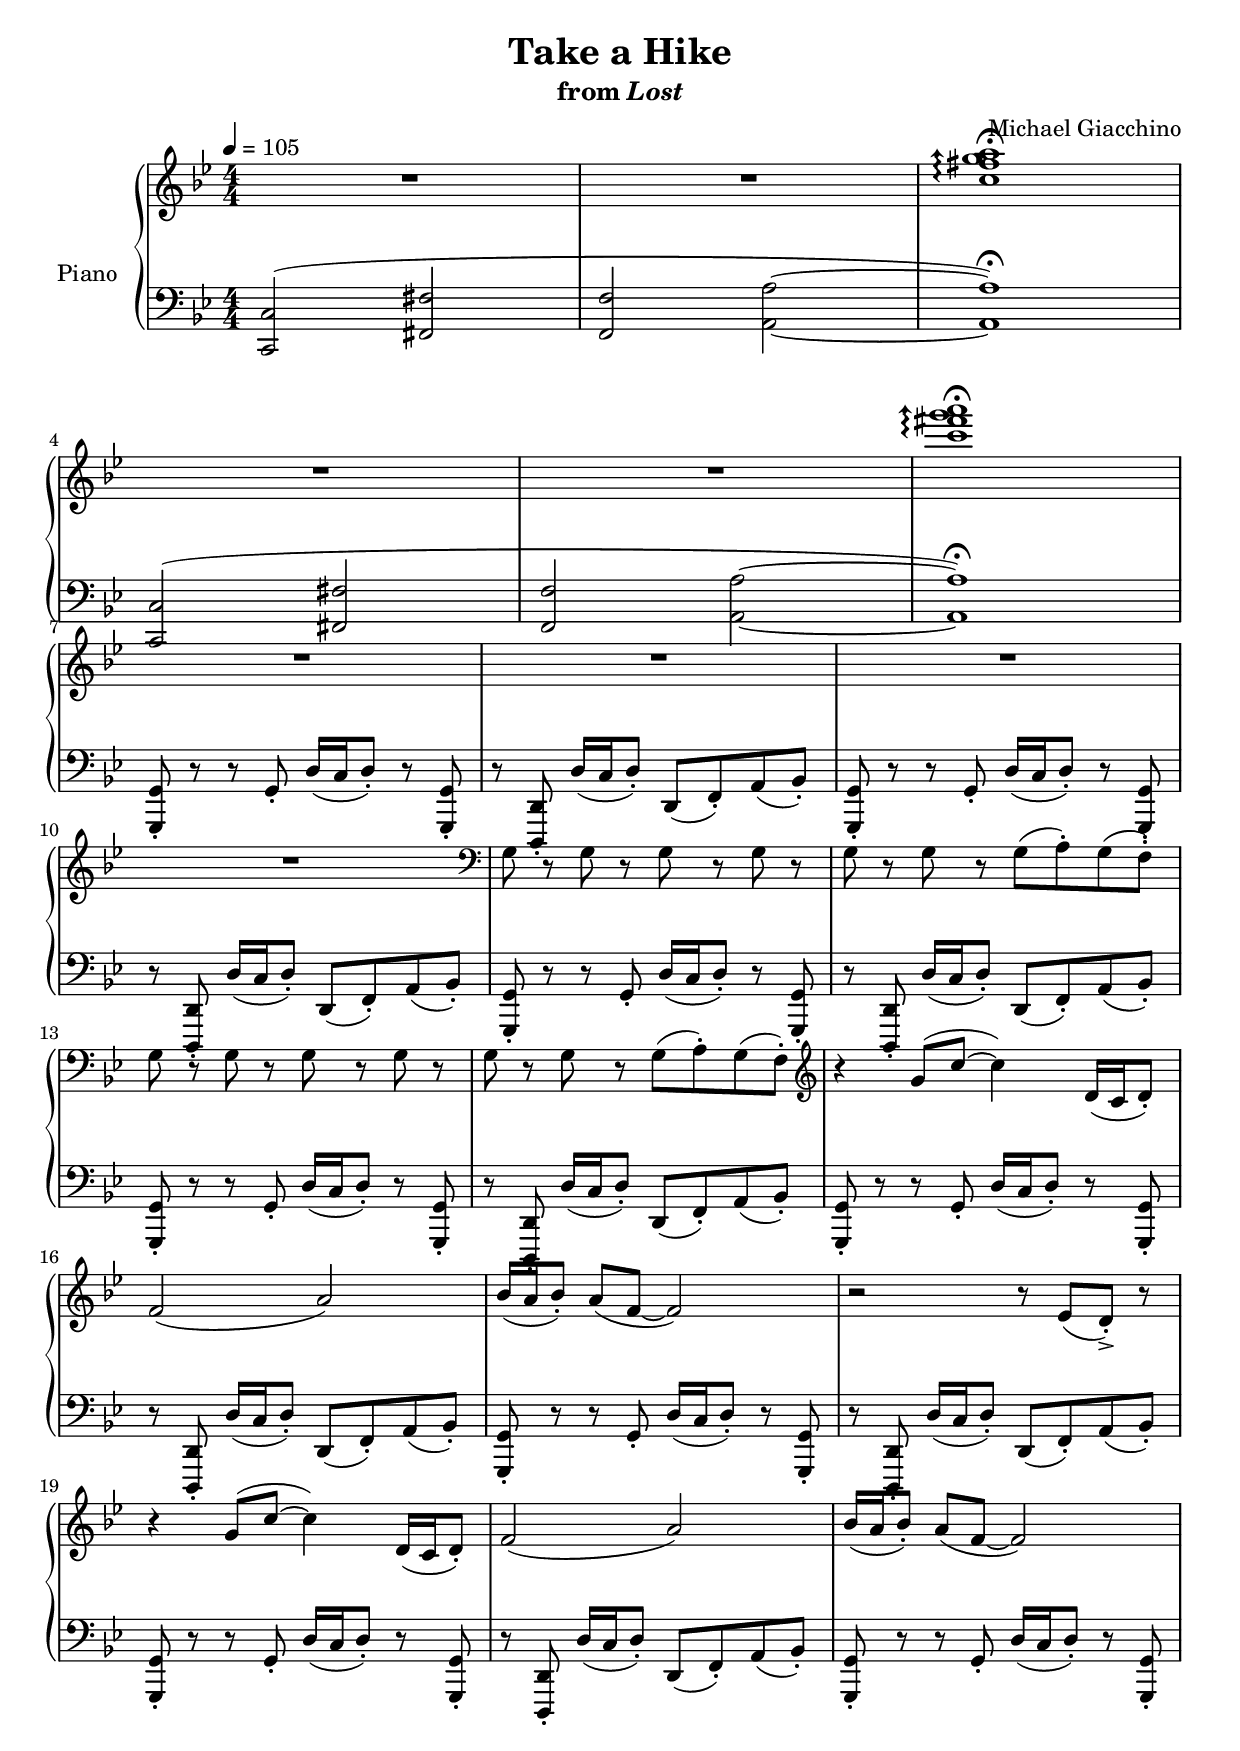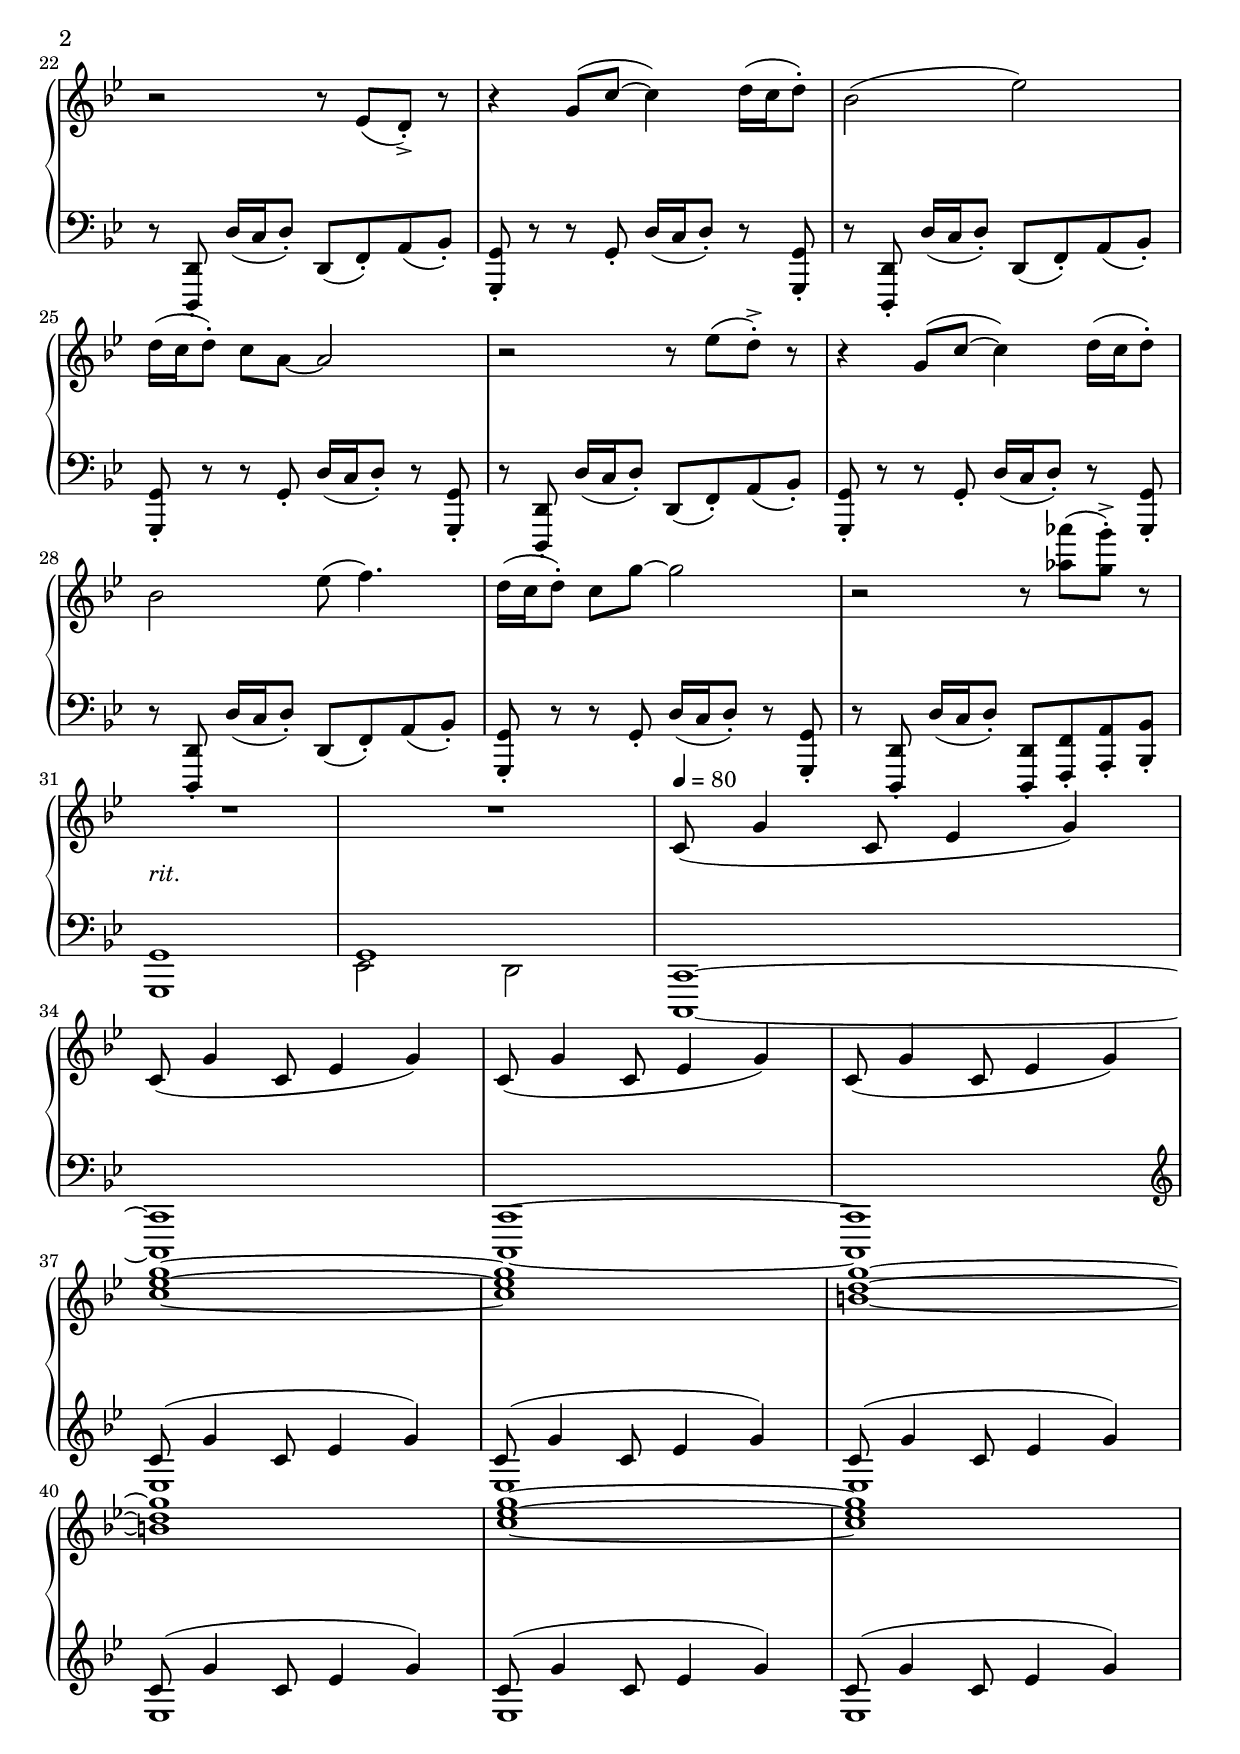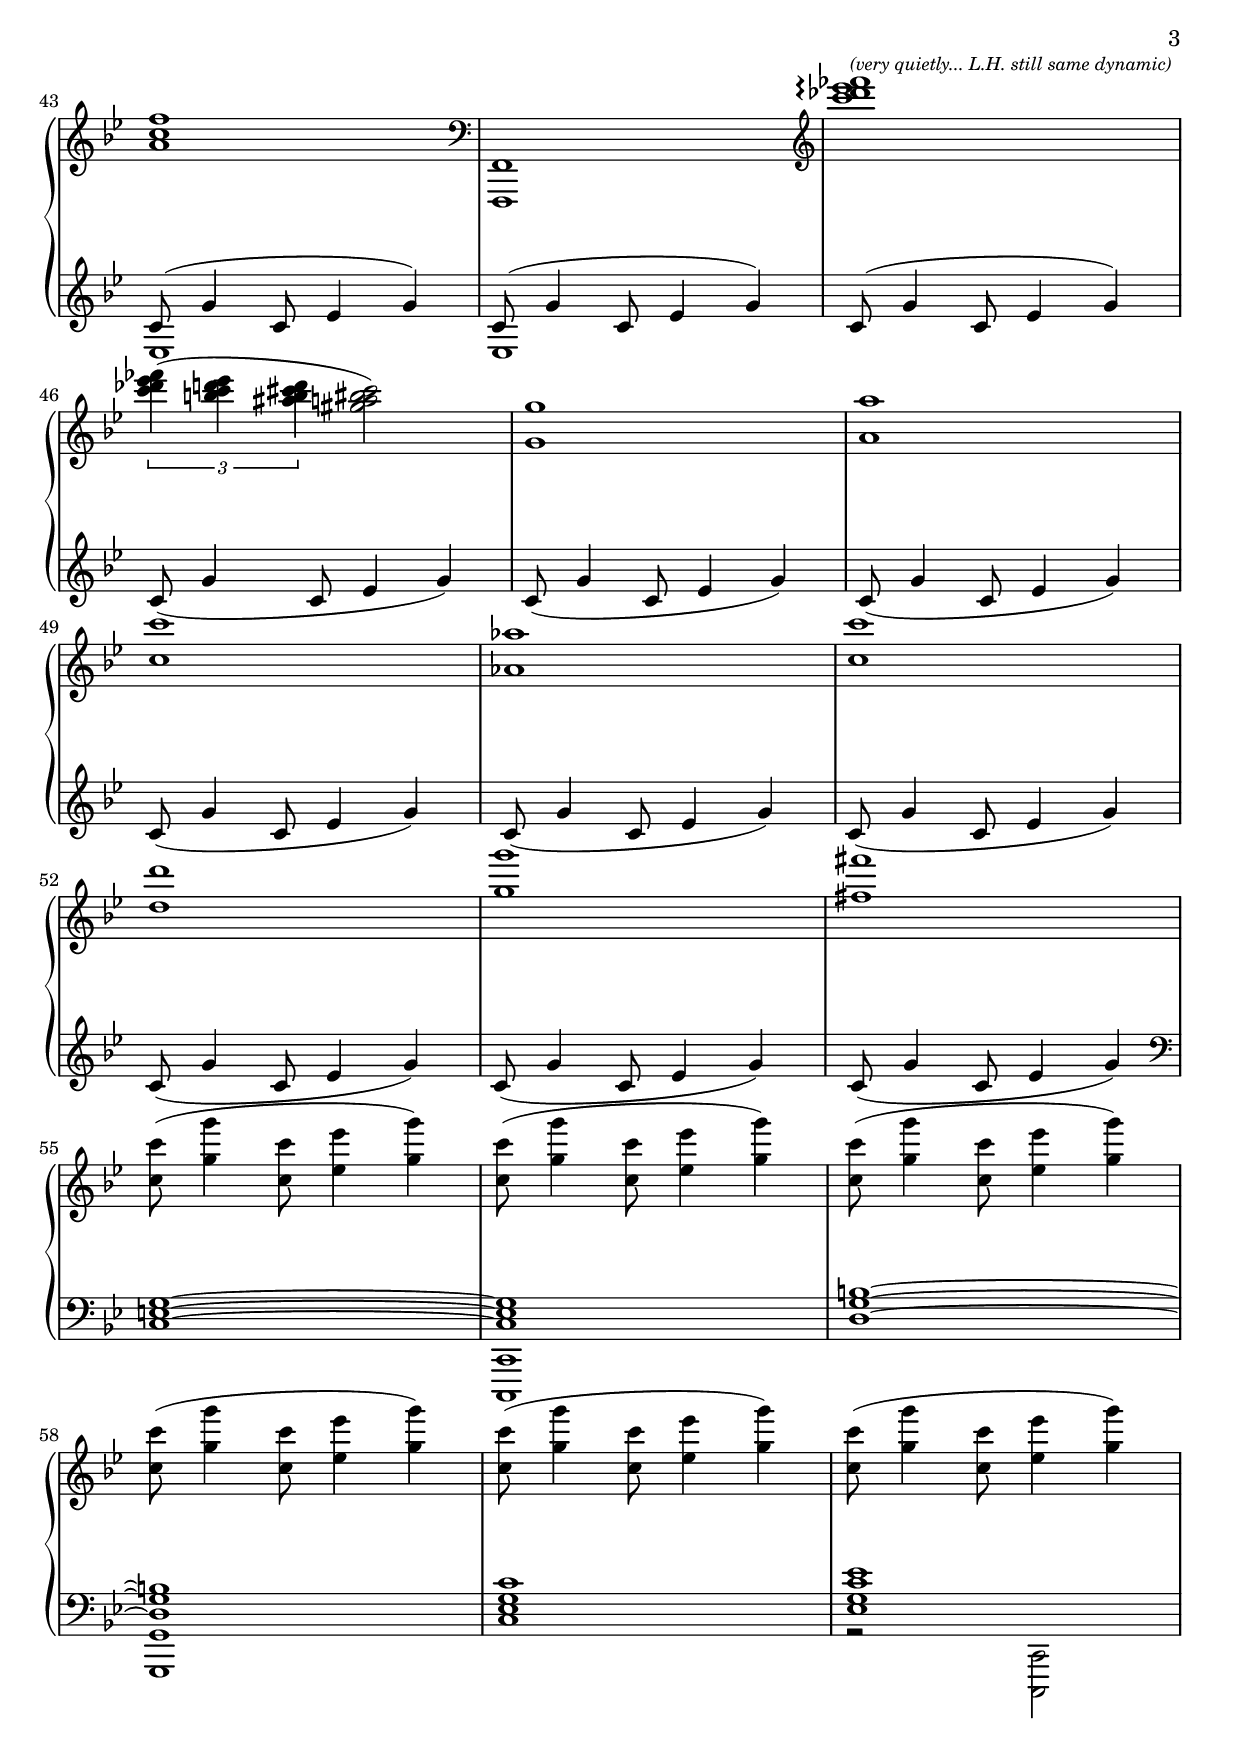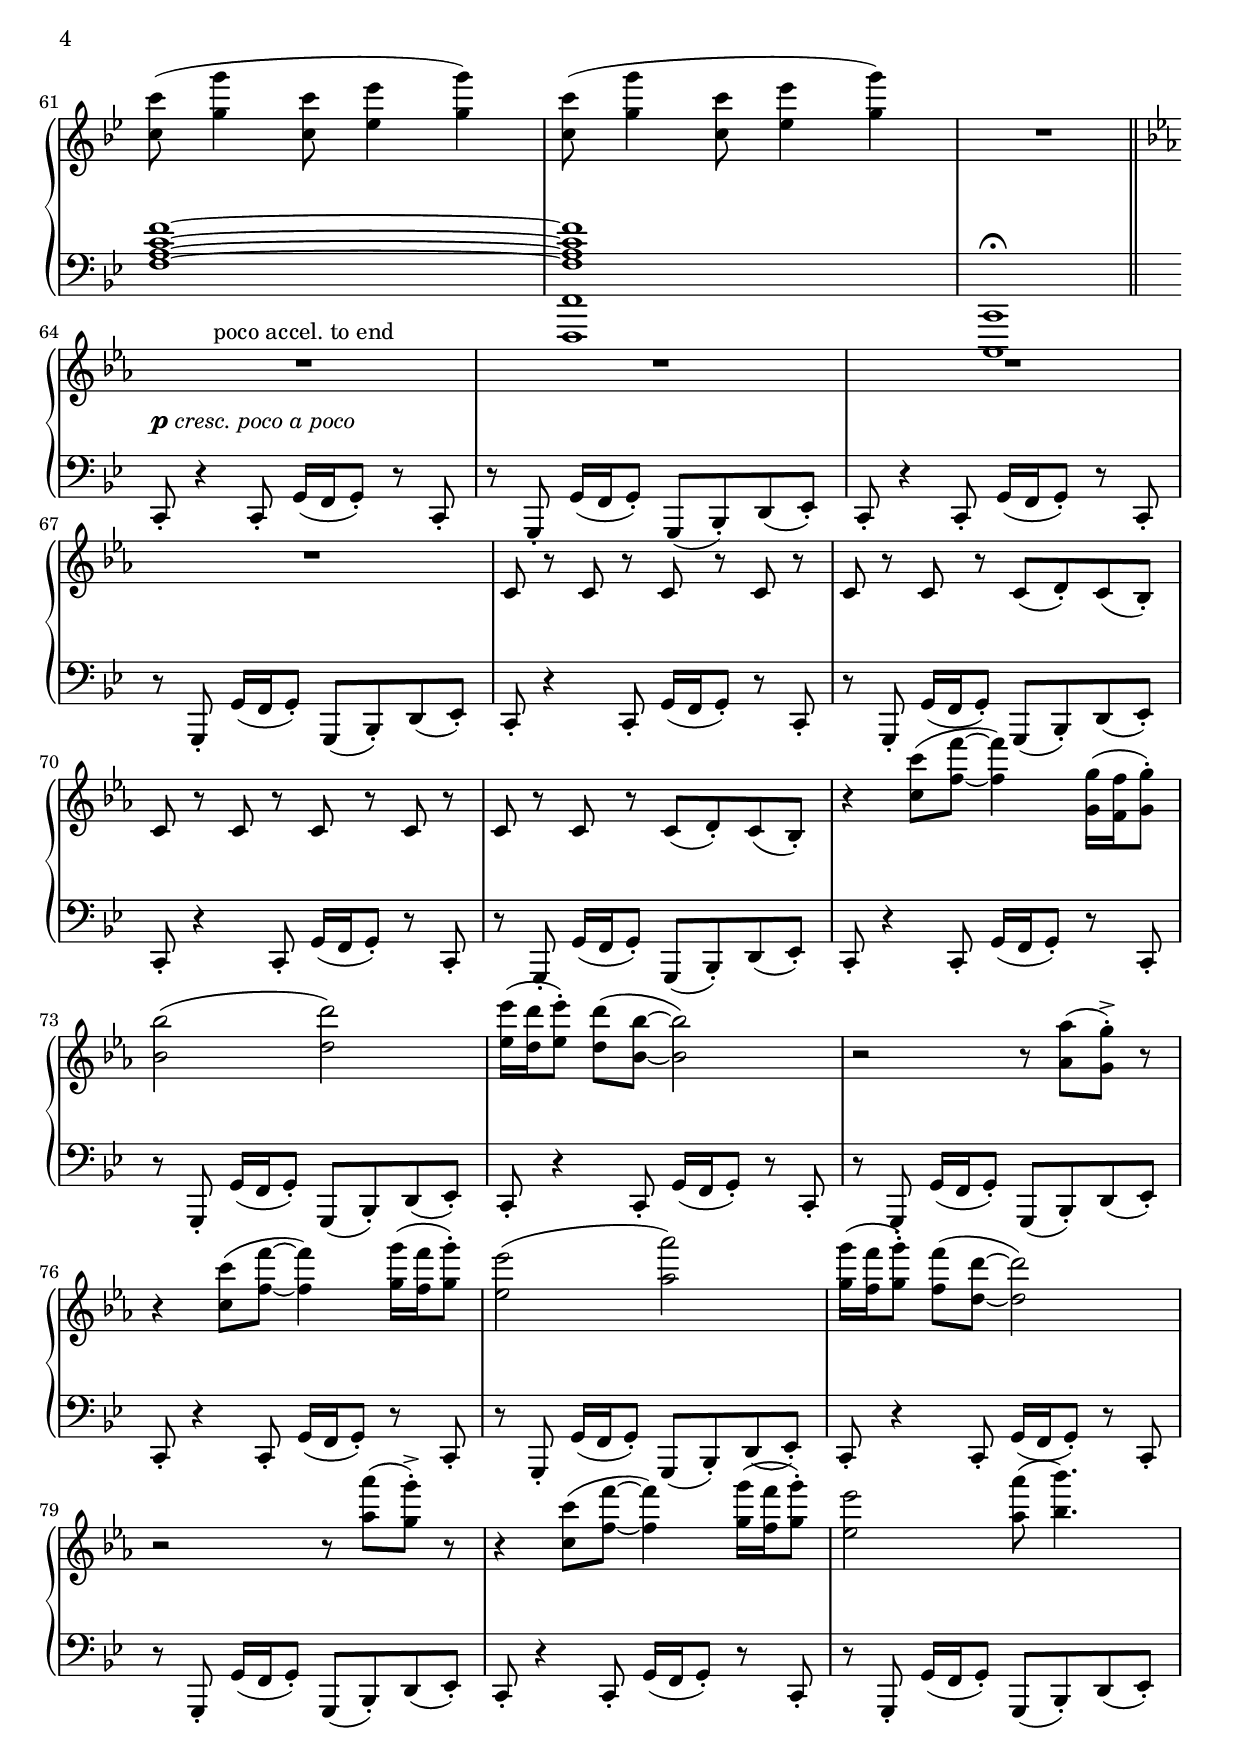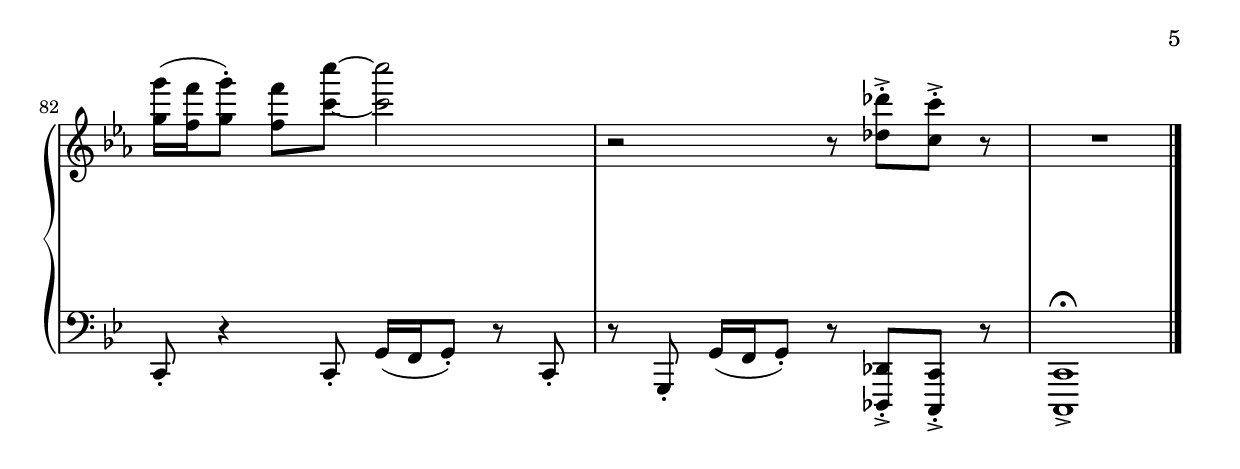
\version "2.12.2"

\header {
  title = "Take a Hike"
  subtitle = \markup { "from" \italic "Lost" }
  composer = "Michael Giacchino"
}

global = {
  \tempo 4 = 105
  \key bes \major
  \time 4/4
  \numericTimeSignature
}

upper = \relative c'' {
  \clef treble
  R1*2
  \arpeggioArrowUp
  <c fis g a>1\arpeggio\fermata
  \break

  R1*2
  <c' fis g a>1\arpeggio\fermata
  \break

  R1*3
  \break

  R1
  \clef bass
  g,,8 r g r g r g r
  g r g r g( a\staccato) g( f\staccato)
  \break

  g r g r g r g r
  g r g r g( a\staccato) g( f\staccato)
  \clef treble
  r4 g'8( c~ c4) d,16( c d8\staccato)
  \break

  f2( a)
  bes16( a bes8\staccato) a( f~ f2)
  r2 r8 es( d->\staccato) r8
  \break

  r4 g8( c~ c4) d,16( c d8\staccato)
  f2( a)
  bes16( a bes8\staccato) a( f~ f2)
  \break

  r2 r8 es( d->\staccato) r8
  r4 g8( c~ c4) d16( c d8\staccato)
  bes2( es)
  \break

  d16( c d8\staccato) c a~ a2
  r2 r8 es'( d->\staccato) r8
  r4 g,8( c~ c4) d16( c d8\staccato)
  \break

  bes2 es8( f4.)
  d16( c d8\staccato) c g'~ g2
  r2 r8 <as as'>8( <g g'>->\staccato) r8
  \break

  R1*2
  \tempo 4 = 80
  c,,8( g'4 c,8 es4 g)
  \break

  c,8( g'4 c,8 es4 g)
  c,8( g'4 c,8 es4 g)
  c,8( g'4 c,8 es4 g)
  \break

  <c es g>1~
  <c es g>
  <b d g>~
  \break

  <b d g>
  <c es g>~
  <c es g>
  \break

  <a c f>
  \clef bass
  <f,,, f'>
  \clef treble
  \arpeggioNormal
  \override TextScript #'font-size = #-2
  <c''''' des es fes>\arpeggio^\markup { \italic "(very quietly... L.H. still same dynamic)" }
  \break

  \times 2/3 { <c des es fes>4( <b c d es> <ais b cis d> } <gis a bis cis>2)
  <g, g'>1
  <a a'>
  \break

  <c c'>
  <as as'>
  <c c'>
  \break

  <d d'>
  <g g'>
  <fis fis'>
  \break

  <c c'>8( <g' g'>4 <c, c'>8 <es es'>4 <g g'>)
  <c, c'>8( <g' g'>4 <c, c'>8 <es es'>4 <g g'>)
  <c, c'>8( <g' g'>4 <c, c'>8 <es es'>4 <g g'>)
  \break

  <c, c'>8( <g' g'>4 <c, c'>8 <es es'>4 <g g'>)
  <c, c'>8( <g' g'>4 <c, c'>8 <es es'>4 <g g'>)
  <c, c'>8( <g' g'>4 <c, c'>8 <es es'>4 <g g'>)
  \break

  <c, c'>8( <g' g'>4 <c, c'>8 <es es'>4 <g g'>)
  <c, c'>8( <g' g'>4 <c, c'>8 <es es'>4 <g g'>)
  R1
  \bar "||"
  \key c \minor
  \break

  R1-"poco accel. to end"
  R1*3
  c,,8 r c r c r c r
  c r c r c( d-.) c( bes-.)
  \break

  c r c r c r c r
  c r c r c( d-.) c( bes-.)
  r4 <c' c'>8( <f f'>~ <f f'>4) <g, g'>16( <f f'> <g g'>8-.)
  \break

  <bes bes'>2( <d d'>)
  <es es'>16( <d d'> <es es'>8-.) <d d'>8( <bes bes'>~ <bes bes'>2)
  r2 r8 <as as'>( <g g'>->-.) r8
  \break

  r4 <c c'>8( <f f'>~ <f f'>4) <g g'>16( <f f'> <g g'>8-.)
  <es es'>2( <as as'>)
  <g g'>16( <f f'> <g g'>8-.) <f f'>( <d d'>~ <d d'>2)
  \break

  r2 r8 <as' as'>( <g g'>-.->) r8
  r4 <c, c'>8( <f f'>~ <f f'>4) <g g'>16( <f f'> <g g'>8-.)
  <es es'>2 <as as'>8( <bes bes'>4.)
  \break

  <g g'>16( <f f'> <g g'>8-.) <f f'> <c' c'>~ <c c'>2
  r2 r8 <des, des'>-.-> <c c'>-.-> r8
  R1
  \bar "|."
}

lower = \relative c, {
  \clef bass
  <c c'>2(
  <fis fis'>
  <f f'>
  <a a'>~
  <a a'>1\fermata)

  <c, c'>2(
  <fis fis'>
  <f f'>
  <a a'>~
  <a a'>1\fermata)

  <g, g'>8\staccato r8 r8 g'\staccato d'16( c d8\staccato) r8 <g,, g'>\staccato
  r8 <d d'>\staccato d''16( c d8\staccato) d,( f\staccato) a( bes\staccato)
  <g, g'>\staccato r8 r8 g'\staccato d'16( c d8\staccato) r8 <g,, g'>\staccato

  r8 <d d'>\staccato d''16( c d8\staccato) d,( f\staccato) a( bes\staccato)
  <g, g'>\staccato r8 r8 g'\staccato d'16( c d8\staccato) r8 <g,, g'>\staccato
  r8 <d d'>\staccato d''16( c d8\staccato) d,( f\staccato) a( bes\staccato)

  <g, g'>\staccato r8 r8 g'\staccato d'16( c d8\staccato) r8 <g,, g'>\staccato
  r8 <d d'>\staccato d''16( c d8\staccato) d,( f\staccato) a( bes\staccato)
  <g, g'>\staccato r8 r8 g'\staccato d'16( c d8\staccato) r8 <g,, g'>\staccato

  r8 <d d'>\staccato d''16( c d8\staccato) d,( f\staccato) a( bes\staccato)
  <g, g'>\staccato r8 r8 g'\staccato d'16( c d8\staccato) r8 <g,, g'>\staccato
  r8 <d d'>\staccato d''16( c d8\staccato) d,( f\staccato) a( bes\staccato)

  <g, g'>\staccato r8 r8 g'\staccato d'16( c d8\staccato) r8 <g,, g'>\staccato
  r8 <d d'>\staccato d''16( c d8\staccato) d,( f\staccato) a( bes\staccato)
  <g, g'>\staccato r8 r8 g'\staccato d'16( c d8\staccato) r8 <g,, g'>\staccato

  r8 <d d'>\staccato d''16( c d8\staccato) d,( f\staccato) a( bes\staccato)
  <g, g'>\staccato r8 r8 g'\staccato d'16( c d8\staccato) r8 <g,, g'>\staccato
  r8 <d d'>\staccato d''16( c d8\staccato) d,( f\staccato) a( bes\staccato)

  <g, g'>\staccato r8 r8 g'\staccato d'16( c d8\staccato) r8 <g,, g'>\staccato
  r8 <d d'>\staccato d''16( c d8\staccato) d,( f\staccato) a( bes\staccato)
  <g, g'>\staccato r8 r8 g'\staccato d'16( c d8\staccato) r8 <g,, g'>\staccato

  r8 <d d'>\staccato d''16( c d8\staccato) d,( f\staccato) a( bes\staccato)
  <g, g'>\staccato r8 r8 g'\staccato d'16( c d8\staccato) r8 <g,, g'>\staccato
  r8 <d d'>\staccato d''16( c d8\staccato) <d,, d'>\staccato <f f'>\staccato <a a'>\staccato <bes bes'>\staccato

  <g g'>1
  <<
    { g' }
  \\
    { es2 d }
  >>
  <c, c'>1~

  <c c'>
  <c c'>~
  <c c'>
  \clef treble

  <<
    {
      c'''8( g'4 c,8 es4 g)
      c,8( g'4 c,8 es4 g)
      c,8( g'4 c,8 es4 g)
      c,8( g'4 c,8 es4 g)
      c,8( g'4 c,8 es4 g)
      c,8( g'4 c,8 es4 g)
      c,8( g'4 c,8 es4 g)
      c,8( g'4 c,8 es4 g)
      c,8( g'4 c,8 es4 g)
    }
  \\
    {
      es,1 es es es es es es es
    }
  >>

  c'8( g'4 c,8 es4 g)
  c,8( g'4 c,8 es4 g)
  c,8( g'4 c,8 es4 g)

  c,8( g'4 c,8 es4 g)
  c,8( g'4 c,8 es4 g)
  c,8( g'4 c,8 es4 g)

  c,8( g'4 c,8 es4 g)
  c,8( g'4 c,8 es4 g)
  c,8( g'4 c,8 es4 g)
  \clef bass

  <<
    {
      <c,, e g>1~
      <c e g>
      <d g b>~

      <d g b>
      <c es g c>
      <es g c es>

      <f a c f>~
      <f a c f>
      s1
    }
  \\
    {
      s1
      <c,, c'>
      s1

      <g' g'>
      s1
      r2 <c, c'>

      s1
      <f f'>
      <c c'>^\fermata
    }
  >>

  c'8-. r4 c8-. g'16( f g8-.) r8 c,-.
  r8 g8-. g'16( f g8-.) g,8( bes-.) d( es-.)
  c-. r4 c8-. g'16( f g8-.) r8 c,-.

  r8 g8-. g'16( f g8-.) g,8( bes-.) d( es-.)
  c-. r4 c8-. g'16( f g8-.) r8 c,-.
  r8 g8-. g'16( f g8-.) g,8( bes-.) d( es-.)

  c-. r4 c8-. g'16( f g8-.) r8 c,-.
  r8 g8-. g'16( f g8-.) g,8( bes-.) d( es-.)
  c-. r4 c8-. g'16( f g8-.) r8 c,-.

  r8 g8-. g'16( f g8-.) g,8( bes-.) d( es-.)
  c-. r4 c8-. g'16( f g8-.) r8 c,-.
  r8 g8-. g'16( f g8-.) g,8( bes-.) d( es-.)

  c-. r4 c8-. g'16( f g8-.) r8 c,-.
  r8 g8-. g'16( f g8-.) g,8( bes-.) d( es-.)
  c-. r4 c8-. g'16( f g8-.) r8 c,-.

  r8 g8-. g'16( f g8-.) g,8( bes-.) d( es-.)
  c-. r4 c8-. g'16( f g8-.) r8 c,-.
  r8 g8-. g'16( f g8-.) g,8( bes-.) d( es-.)

  c-. r4 c8-. g'16( f g8-.) r8 c,-.
  r8 g8-. g'16( f g8-.) r8 <des, des'>-.-> <c c'>-.-> r8
  <c c'>1->\fermata
}

dynamics = {
  s1*6\p
  s1*23\mf
  s8*7 s8\ff
  s32*6-"rit." s32*57\> s32\!
  s1*12\mp
  s1*2\pp
  s1*7\p
  s32*31\< s32\!
  s1*4\mf
  s32*63\< s32\!
  s1\ff
  s32*31\> s32\!
  s1\p
  s1-\markup { \dynamic "p" "cresc. poco a poco"}
  s1*19
  s1\fff
}

pedal = {
}

\score {
  \new PianoStaff = "PianoStaff_pf" <<
    \set PianoStaff.instrumentName = #"Piano"
    \new Staff = "Staff_pfUpper" << \global \upper >>
    \new Dynamics = "Dynamics_pf" \dynamics
    \new Staff = "Staff_pfLower" << \global \lower >>
    \new Dynamics = "pedal" \pedal
  >>

  \layout {
    % define Dynamics context
    \context {
      \type "Engraver_group"
      \name Dynamics
      \alias Voice
      \consists "Output_property_engraver"
      \consists "Piano_pedal_engraver"
      \consists "Script_engraver"
      \consists "New_dynamic_engraver"
      \consists "Dynamic_align_engraver"
      \consists "Text_engraver"
      \consists "Skip_event_swallow_translator"
      \consists "Axis_group_engraver"

      % keep spanners and text in the middle
      \override DynamicLineSpanner #'Y-offset = #0
      \override TextScript #'Y-offset = #-0.5

      \override TextScript #'font-shape = #'italic
      \override VerticalAxisGroup #'minimum-Y-extent = #'(-1 . 1)
      \override DynamicText #'extra-spacing-width = #'(0 . 0)

      % XXX: this seems to have no effect, so hairpins are still not
      % padded enough
      \override Hairpin #'bound-padding = #2.0
    }
    % modify PianoStaff context to accept Dynamics context
    \context {
      \PianoStaff
      \accepts Dynamics
    }
  }
}

\score {
  \unfoldRepeats {
    \new PianoStaff = "PianoStaff_pf" <<
      \new Staff = "Staff_pfUpper" << \global \upper \dynamics \pedal >>
      \new Staff = "Staff_pfLower" << \global \lower \dynamics \pedal >>
    >>
  }
  \midi {
    % the following is a workaround to prevent multiple voices from being
    % lumped into the same channel, which would inhibit overlapping notes
    \context {
      \Staff \remove "Staff_performer"
    }
    \context {
      \Voice \consists "Staff_performer"
    }
  }
}
